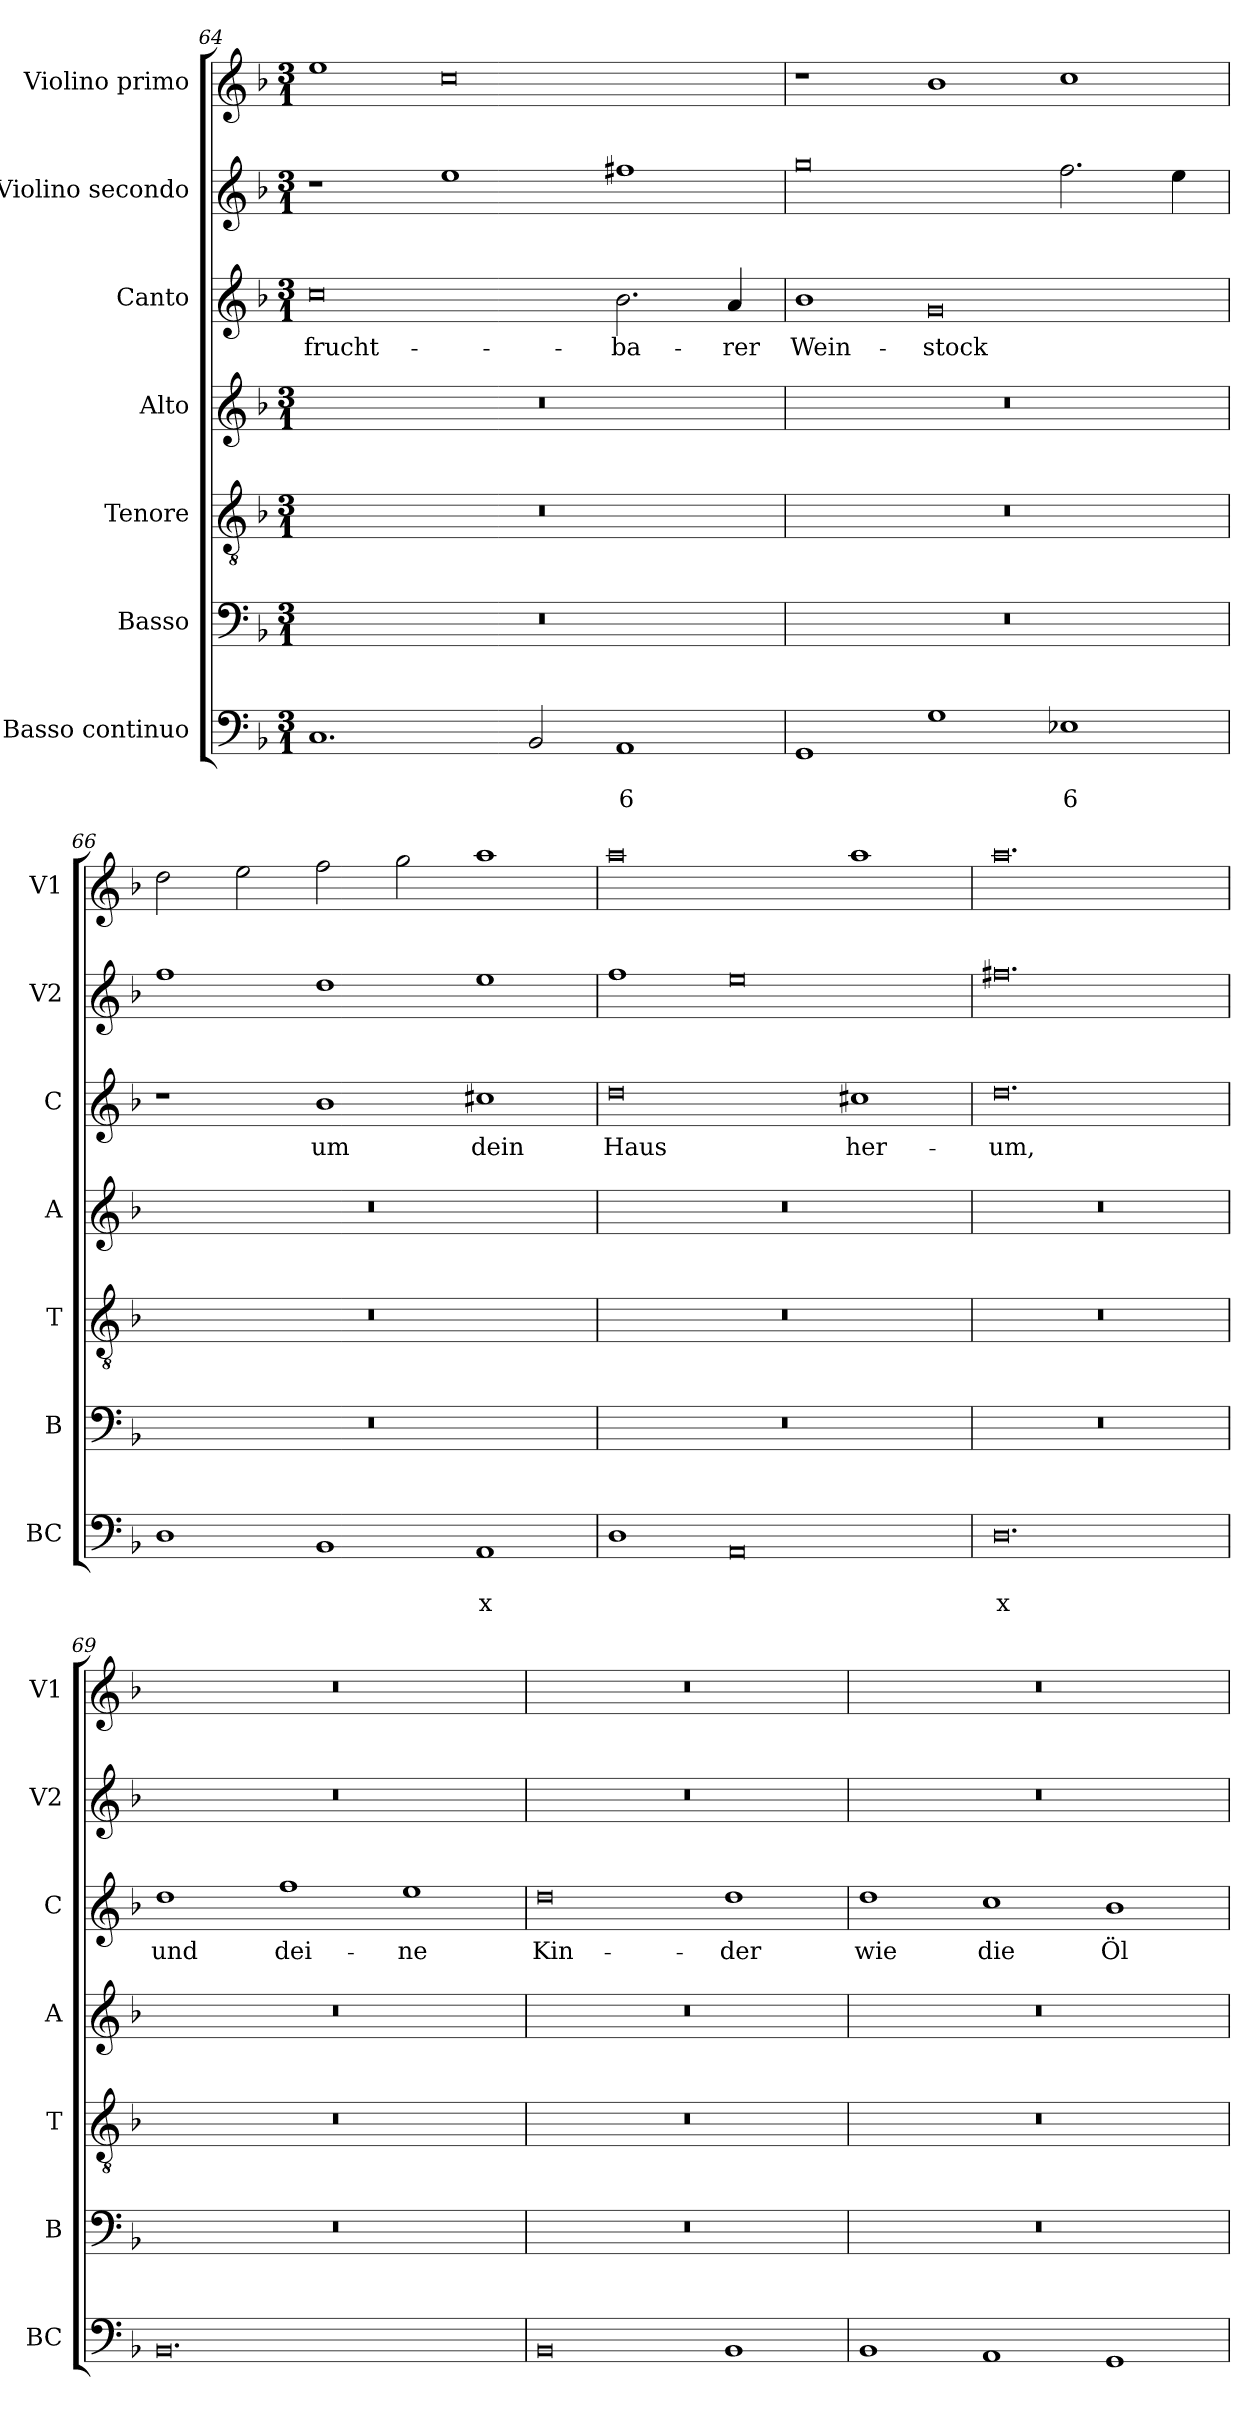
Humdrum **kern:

**kern	**text	**text	**kern	**kern	**kern	**kern	**text	**kern	**kern
*part7	*part7	*part7	*part6	*part5	*part4	*part3	*part3	*part2	*part1
*staff7	*staff7	*staff7	*staff6	*staff5	*staff4	*staff3	*staff3	*staff2	*staff1
*I"Basso continuo	*	*	*I"Basso	*I"Tenore	*I"Alto	*I"Canto	*	*I"Violino secondo	*I"Violino primo
*I'BC	*	*	*I'B	*I'T	*I'A	*I'C	*	*I'V2	*I'V1
*clefF4	*	*	*clefF4	*clefGv2	*clefG2	*clefG2	*	*clefG2	*clefG2
*k[b-]	*	*	*k[b-]	*k[b-]	*k[b-]	*k[b-]	*	*k[b-]	*k[b-]
*F:	*	*	*F:	*F:	*F:	*F:	*	*F:	*F:
*M3/1	*	*	*M3/1	*M3/1	*M3/1	*M3/1	*	*M3/1	*M3/1
=64	=64	=64	=64	=64	=64	=64	=64	=64	=64
!	!	!	!	!	!	!	!LO:LY:b	!	!
1.C	.	.	0.r	0.r	0.r	0cc	frucht-	1r	1ee
.	.	.	.	.	.	.	.	1ee	0cc
2BB-/	.	.	.	.	.	.	.	.	.
!	!	!LO:LY:b	!	!	!	!	!LO:LY:b	!	!
1AA	.	6	.	.	.	2.b-\	-ba-	1ff#X	.
!	!	!	!	!	!	!	!LO:LY:b	!	!
.	.	.	.	.	.	4a/	-rer	.	.
!!LO:PB:g=z
=65	=65	=65	=65	=65	=65	=65	=65	=65	=65
!	!	!	!	!	!	!	!LO:LY:b	!	!
1GG	.	.	0.r	0.r	0.r	1b-	Wein-	0gg	1r
!	!	!	!	!	!	!	!LO:LY:b	!	!
1G	.	.	.	.	.	0g	-stock	.	1b-
!	!	!LO:LY:b	!	!	!	!	!	!	!
1E-X	.	6	.	.	.	.	.	2.ff\	1cc
.	.	.	.	.	.	.	.	4ee\	.
=66	=66	=66	=66	=66	=66	=66	=66	=66	=66
1D	.	.	0.r	0.r	0.r	1r	.	1ff	2dd\
.	.	.	.	.	.	.	.	.	2ee\
!	!	!	!	!	!	!	!LO:LY:b	!	!
1BB-	.	.	.	.	.	1b-	um	1dd	2ff\
.	.	.	.	.	.	.	.	.	2gg\
!	!	!LO:LY:b	!	!	!	!	!LO:LY:b	!	!
1AA	.	x	.	.	.	1cc#X	dein	1ee	1aa
=67	=67	=67	=67	=67	=67	=67	=67	=67	=67
!	!	!	!	!	!	!	!LO:LY:b	!	!
1D	.	.	0.r	0.r	0.r	0dd	Haus	1ff	0aa
0AA	.	.	.	.	.	.	.	0ee	.
!	!	!	!	!	!	!	!LO:LY:b	!	!
.	.	.	.	.	.	1cc#X	her-	.	1aa
=68	=68	=68	=68	=68	=68	=68	=68	=68	=68
!	!	!LO:LY:b	!	!	!	!	!LO:LY:b	!	!
0.D	.	x	0.r	0.r	0.r	0.dd	-um,	0.ff#X	0.aa
=69	=69	=69	=69	=69	=69	=69	=69	=69	=69
!	!	!	!	!	!	!	!LO:LY:b	!	!
0.BB-	.	.	0.r	0.r	0.r	1dd	und	0.r	0.r
!	!	!	!	!	!	!	!LO:LY:b	!	!
.	.	.	.	.	.	1ff	dei-	.	.
!	!	!	!	!	!	!	!LO:LY:b	!	!
.	.	.	.	.	.	1ee	-ne	.	.
=70	=70	=70	=70	=70	=70	=70	=70	=70	=70
!	!	!	!	!	!	!	!LO:LY:b	!	!
0BB-	.	.	0.r	0.r	0.r	0dd	Kin-	0.r	0.r
!	!	!	!	!	!	!	!LO:LY:b	!	!
1BB-	.	.	.	.	.	1dd	-der	.	.
=71	=71	=71	=71	=71	=71	=71	=71	=71	=71
!	!	!	!	!	!	!	!LO:LY:b	!	!
1BB-	.	.	0.r	0.r	0.r	1dd	wie	0.r	0.r
!	!	!	!	!	!	!	!LO:LY:b	!	!
1AA	.	.	.	.	.	1cc	die	.	.
!	!	!	!	!	!	!	!LO:LY:b	!	!
1GG	.	.	.	.	.	1b-	Öl-	.	.
=	=	=	=	=	=	=	=	=	=
*-	*-	*-	*-	*-	*-	*-	*-	*-	*-
